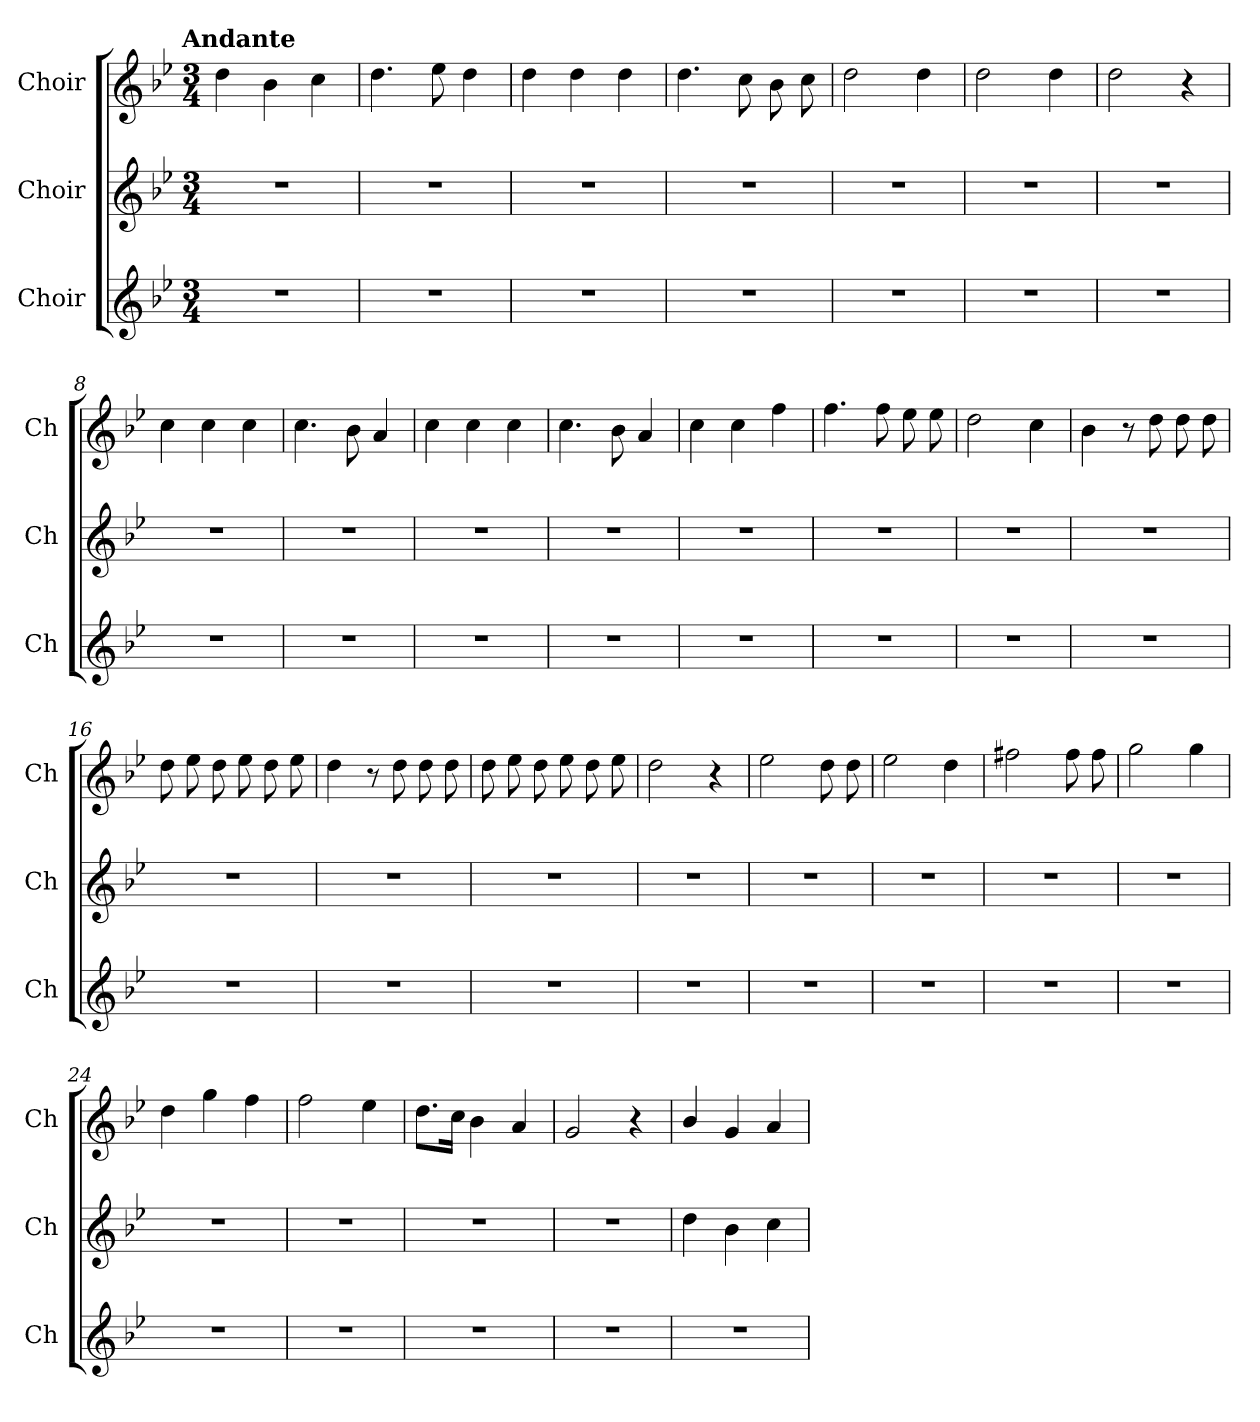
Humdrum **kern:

**kern	**kern	**kern
*part3	*part2	*part1
*staff3	*staff2	*staff1
*I"Choir	*I"Choir	*I"Choir
*I'Ch	*I'Ch	*I'Ch
*clefG2	*clefG2	*clefG2
*k[b-e-]	*k[b-e-]	*k[b-e-]
!!LO:TX:omd:t=Andante
*M3/4	*M3/4	*M3/4
*MM92	*MM92	*MM92
=1	=1	=1
2.r	2.r	4dd\
.	.	4b-\
.	.	4cc\
=2	=2	=2
2.r	2.r	4.dd\
.	.	8ee-\
.	.	4dd\
=3	=3	=3
2.r	2.r	4dd\
.	.	4dd\
.	.	4dd\
=4	=4	=4
2.r	2.r	4.dd\
.	.	8cc\
.	.	8b-\
.	.	8cc\
=5	=5	=5
2.r	2.r	2dd\
.	.	4dd\
=6	=6	=6
2.r	2.r	2dd\
.	.	4dd\
!!LO:LB:g=z
=7	=7	=7
2.r	2.r	2dd\
.	.	4r
=8	=8	=8
2.r	2.r	4cc\
.	.	4cc\
.	.	4cc\
=9	=9	=9
2.r	2.r	4.cc\
.	.	8b-\
.	.	4a/
=10	=10	=10
2.r	2.r	4cc\
.	.	4cc\
.	.	4cc\
=11	=11	=11
2.r	2.r	4.cc\
.	.	8b-\
.	.	4a/
=12	=12	=12
2.r	2.r	4cc\
.	.	4cc\
.	.	4ff\
!!LO:LB:g=z
=13	=13	=13
2.r	2.r	4.ff\
.	.	8ff\
.	.	8ee-\
.	.	8ee-\
=14	=14	=14
2.r	2.r	2dd\
.	.	4cc\
=15	=15	=15
2.r	2.r	4b-\
.	.	8r
.	.	8dd\
.	.	8dd\
.	.	8dd\
=16	=16	=16
2.r	2.r	8dd\
.	.	8ee-\
.	.	8dd\
.	.	8ee-\
.	.	8dd\
.	.	8ee-\
!!LO:LB:g=z
=17	=17	=17
2.r	2.r	4dd\
.	.	8r
.	.	8dd\
.	.	8dd\
.	.	8dd\
=18	=18	=18
2.r	2.r	8dd\
.	.	8ee-\
.	.	8dd\
.	.	8ee-\
.	.	8dd\
.	.	8ee-\
=19	=19	=19
2.r	2.r	2dd\
.	.	4r
=20	=20	=20
2.r	2.r	2ee-\
.	.	8dd\
.	.	8dd\
=21	=21	=21
2.r	2.r	2ee-\
.	.	4dd\
!!LO:PB:g=z
=22	=22	=22
2.r	2.r	2ff#X\
.	.	8ff#\
.	.	8ff#\
=23	=23	=23
2.r	2.r	2gg\
.	.	4gg\
=24	=24	=24
2.r	2.r	4dd\
.	.	4gg\
.	.	4ff\
=25	=25	=25
2.r	2.r	2ff\
.	.	4ee-\
=26	=26	=26
2.r	2.r	8.dd\L
.	.	16cc\Jk
.	.	4b-\
.	.	4a/
=27	=27	=27
2.r	2.r	2g/
.	.	4r
=28	=28	=28
2.r	4dd\	4b-/
.	4b-\	4g/
.	4cc\	4a/
=	=	=
*-	*-	*-
